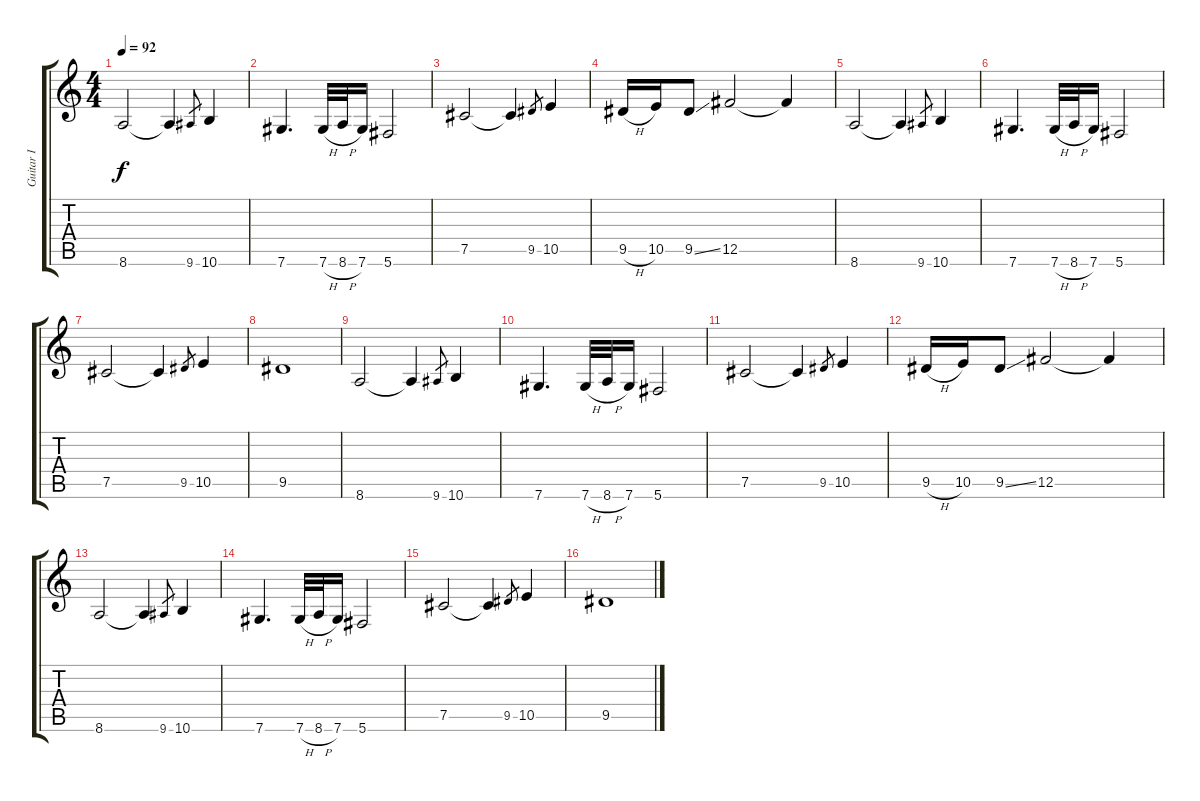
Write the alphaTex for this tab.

\track ("Guitar I" "Guitar I") {instrument distortionguitar}
\staff {score tabs}
\tuning (Db4 Ab3 E3 B2 Gb2 Db2) {hide}
\ts (4 4)
\tempo 92
\clef g2
\ks c
8.6.2{dy f} 8.6{t}.4 9.6.8{gr} 10.6.4 |
7.6.4{d} 7.6{h}.32 8.6{h}.32 7.6.16 5.6.2 |
7.5.2 7.5{t}.4 9.5.8{gr} 10.5.4 |
9.5{h}.16 10.5.16 9.5{ss}.8 12.5.2 12.5{t}.4 |
8.6.2 8.6{t}.4 9.6.8{gr} 10.6.4 |
7.6.4{d} 7.6{h}.32 8.6{h}.32 7.6.16 5.6.2 |
7.5.2{balance 0} 7.5{t}.4 9.5.8{gr} 10.5.4 |
9.5.1 |
8.6.2 8.6{t}.4 9.6.8{gr} 10.6.4 |
7.6.4{d} 7.6{h}.32 8.6{h}.32 7.6.16 5.6.2 |
7.5.2 7.5{t}.4 9.5.8{gr} 10.5.4 |
9.5{h}.16 10.5.16 9.5{ss}.8 12.5.2 12.5{t}.4 |
8.6.2 8.6{t}.4 9.6.8{gr} 10.6.4 |
7.6.4{d} 7.6{h}.32 8.6{h}.32 7.6.16 5.6.2 |
7.5.2{balance 0} 7.5{t}.4 9.5.8{gr} 10.5.4 |
9.5.1
